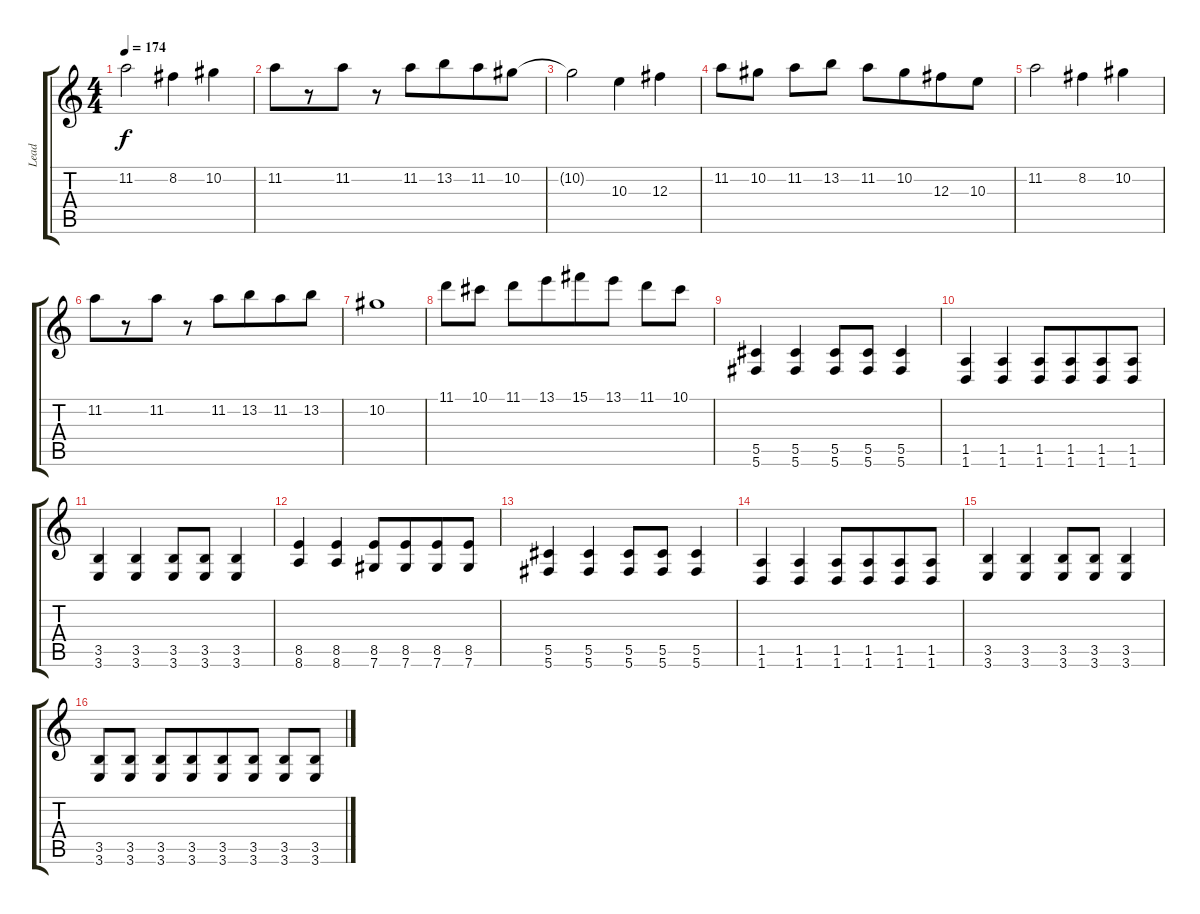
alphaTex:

\track ("Lead" "Lead") {instrument distortionguitar}
\staff {score tabs}
\tuning (Eb4 Bb3 Gb3 Db3 Ab2 Db2) {hide}
\ts (4 4)
\tempo 174
\clef g2
\ks c
11.2{t}.2{dy f} 8.2.4 10.2.4 |
11.2.8{beam merge} r.8 11.2.8 r.8{beam merge} 11.2.8{beam merge} 13.2.8{beam merge} 11.2.8{beam merge} 10.2.8 |
10.2{t}.2 10.3.4 12.3.4 |
11.2.8 10.2.8 11.2.8 13.2.8 11.2.8 10.2.8{beam merge} 12.3.8 10.3.8 |
11.2.2 8.2.4 10.2.4 |
11.2.8{beam merge} r.8 11.2.8 r.8{beam merge} 11.2.8{beam merge} 13.2.8{beam merge} 11.2.8{beam merge} 13.2.8 |
10.2.1 |
11.1.8 10.1.8 11.1.8 13.1.8{beam merge} 15.1.8 13.1.8 11.1.8{beam merge} 10.1.8 |
(5.5 5.6).4 (5.5 5.6).4 (5.5 5.6).8 (5.5 5.6).8 (5.5 5.6).4 |
(1.5 1.6).4 (1.5 1.6).4 (1.5 1.6).8 (1.5 1.6).8{beam merge} (1.5 1.6).8 (1.5 1.6).8 |
(3.5 3.6).4 (3.5 3.6).4 (3.5 3.6).8{beam merge} (3.5 3.6).8 (3.5 3.6).4 |
(8.5 8.6).4{beam merge} (8.5 8.6).4{beam merge} (8.5 7.6).8{beam merge} (8.5 7.6).8{beam merge} (8.5 7.6).8 (8.5 7.6).8 |
(5.5 5.6).4 (5.5 5.6).4 (5.5 5.6).8 (5.5 5.6).8 (5.5 5.6).4 |
(1.5 1.6).4 (1.5 1.6).4 (1.5 1.6).8 (1.5 1.6).8{beam merge} (1.5 1.6).8 (1.5 1.6).8 |
(3.5 3.6).4 (3.5 3.6).4 (3.5 3.6).8{beam merge} (3.5 3.6).8 (3.5 3.6).4 |
(3.5 3.6).8 (3.5 3.6).8 (3.5 3.6).8 (3.5 3.6).8{beam merge} (3.5 3.6).8 (3.5 3.6).8 (3.5 3.6).8{beam merge} (3.5 3.6).8
